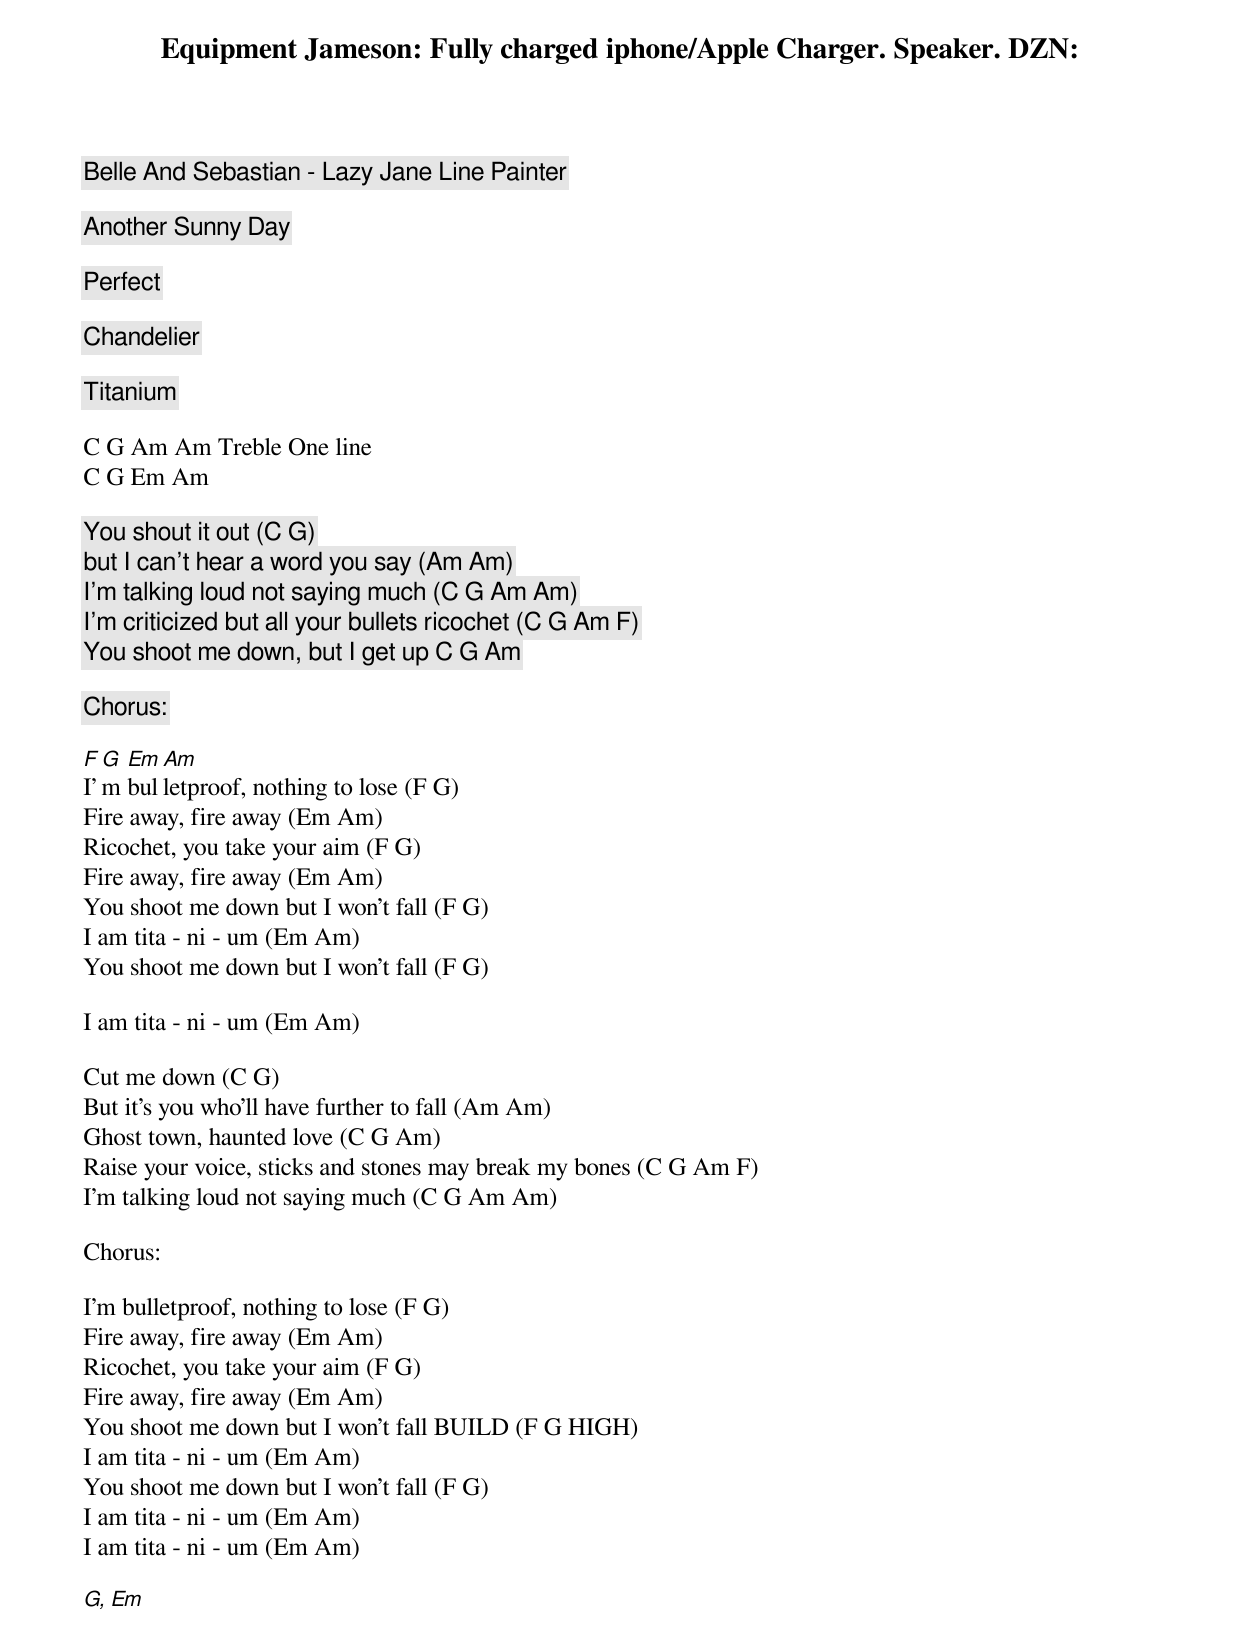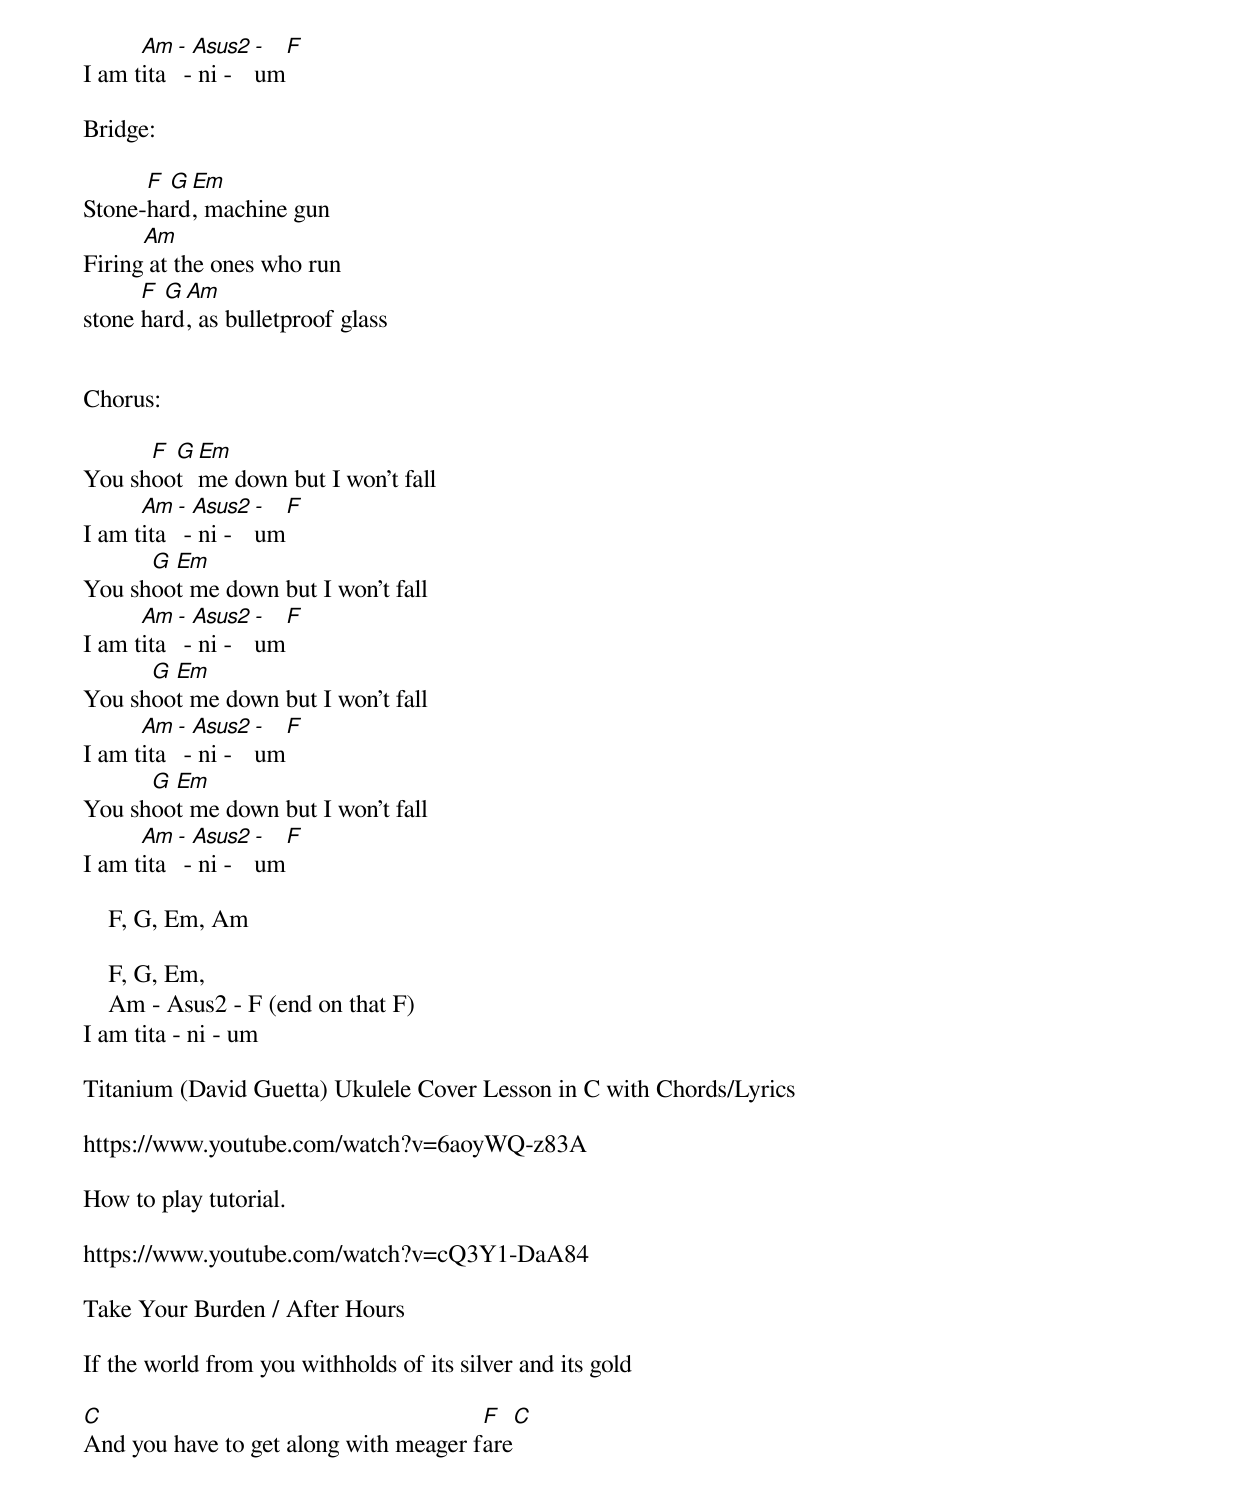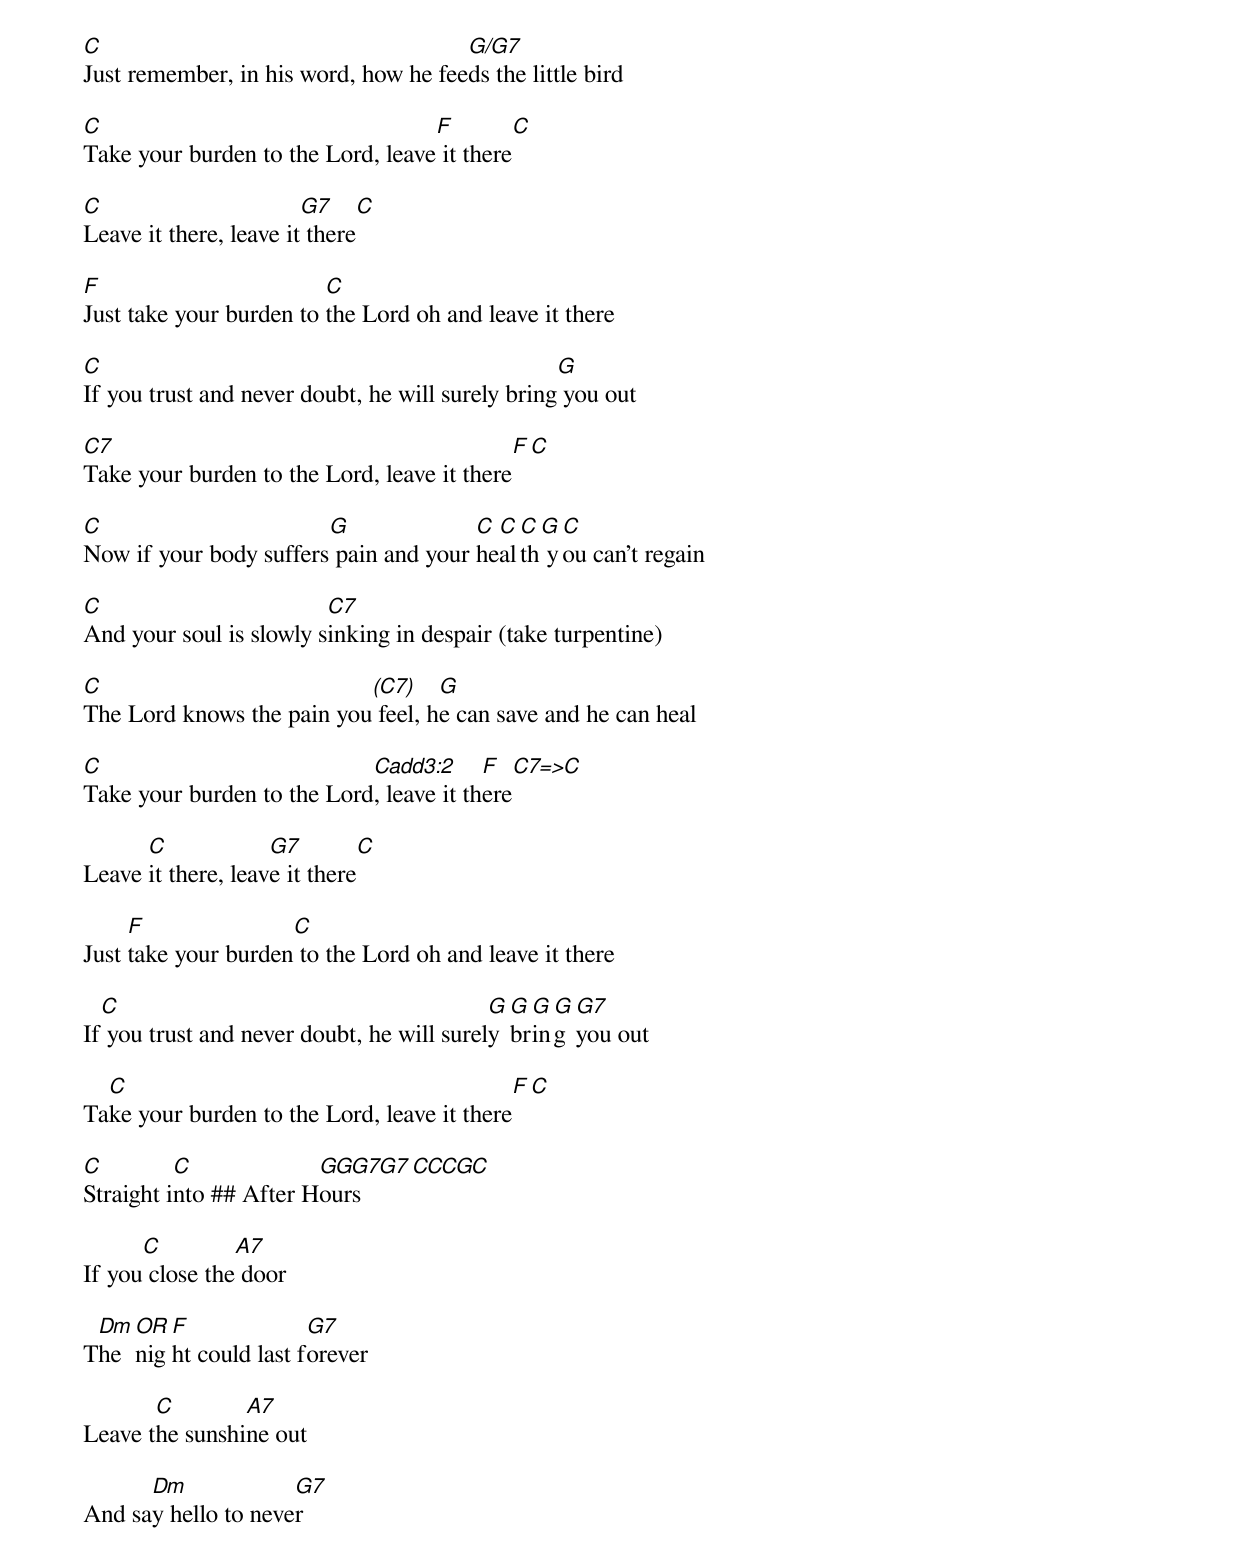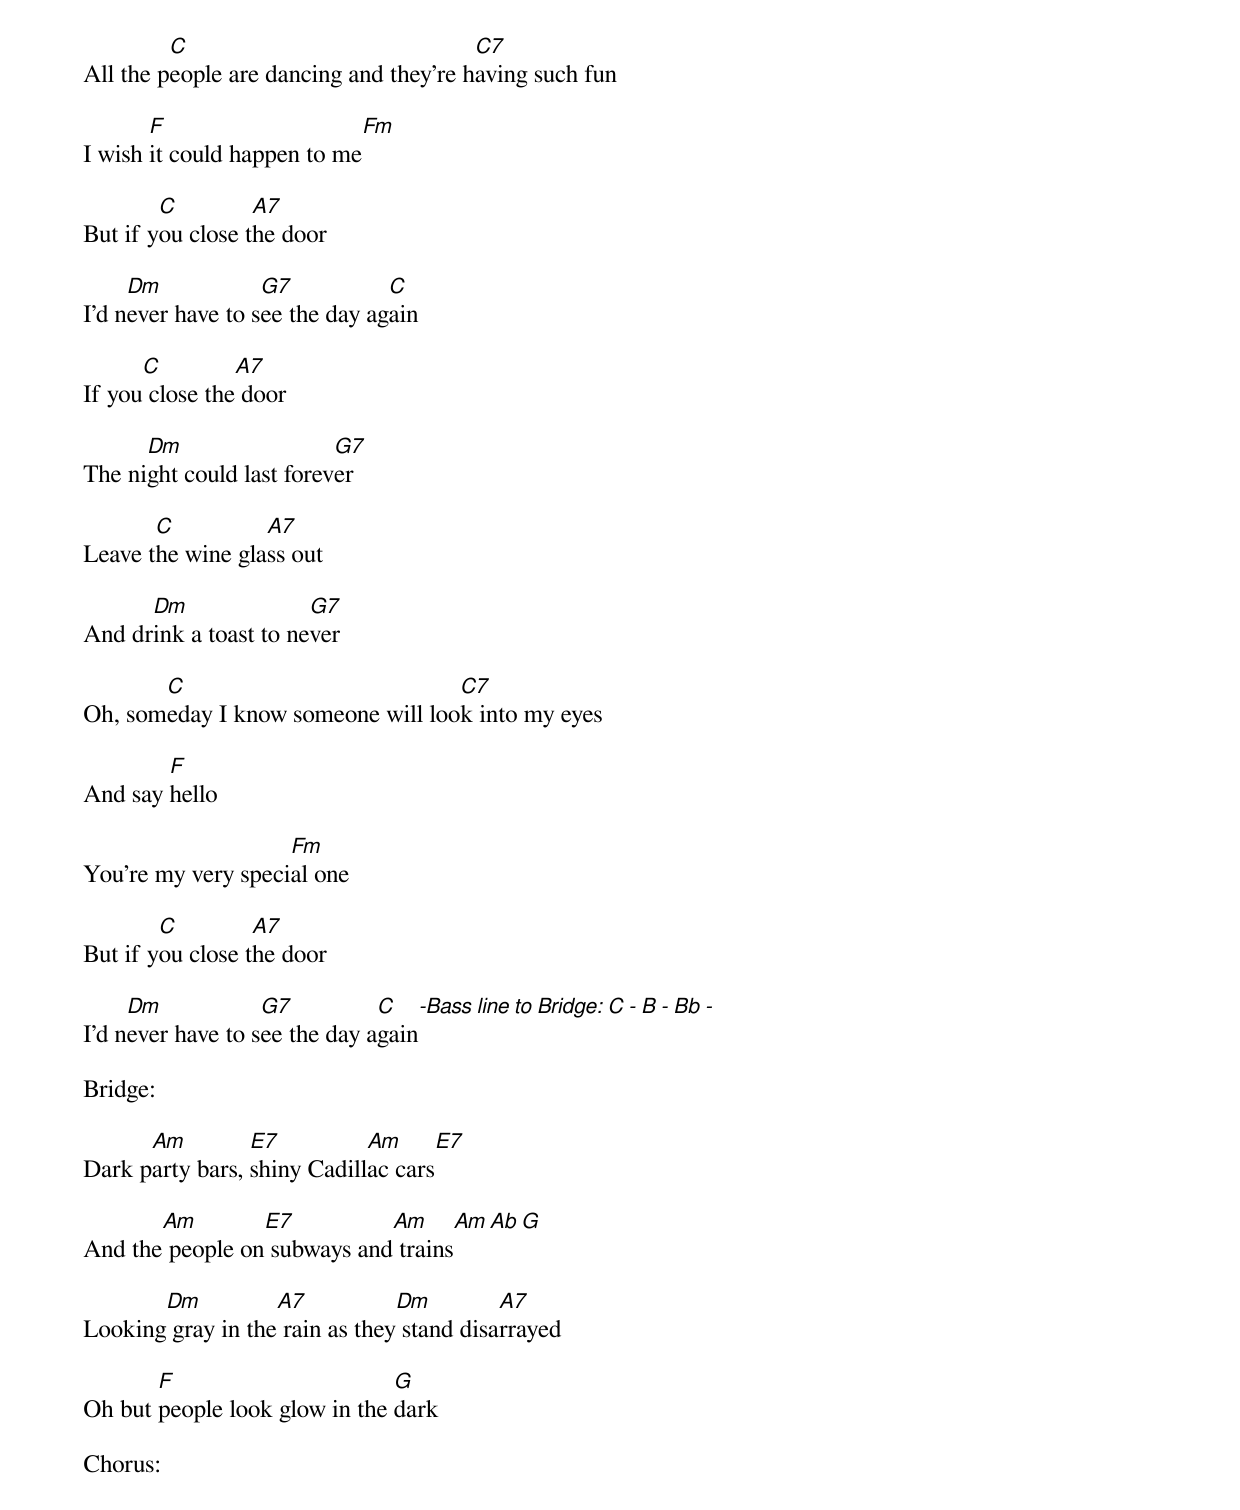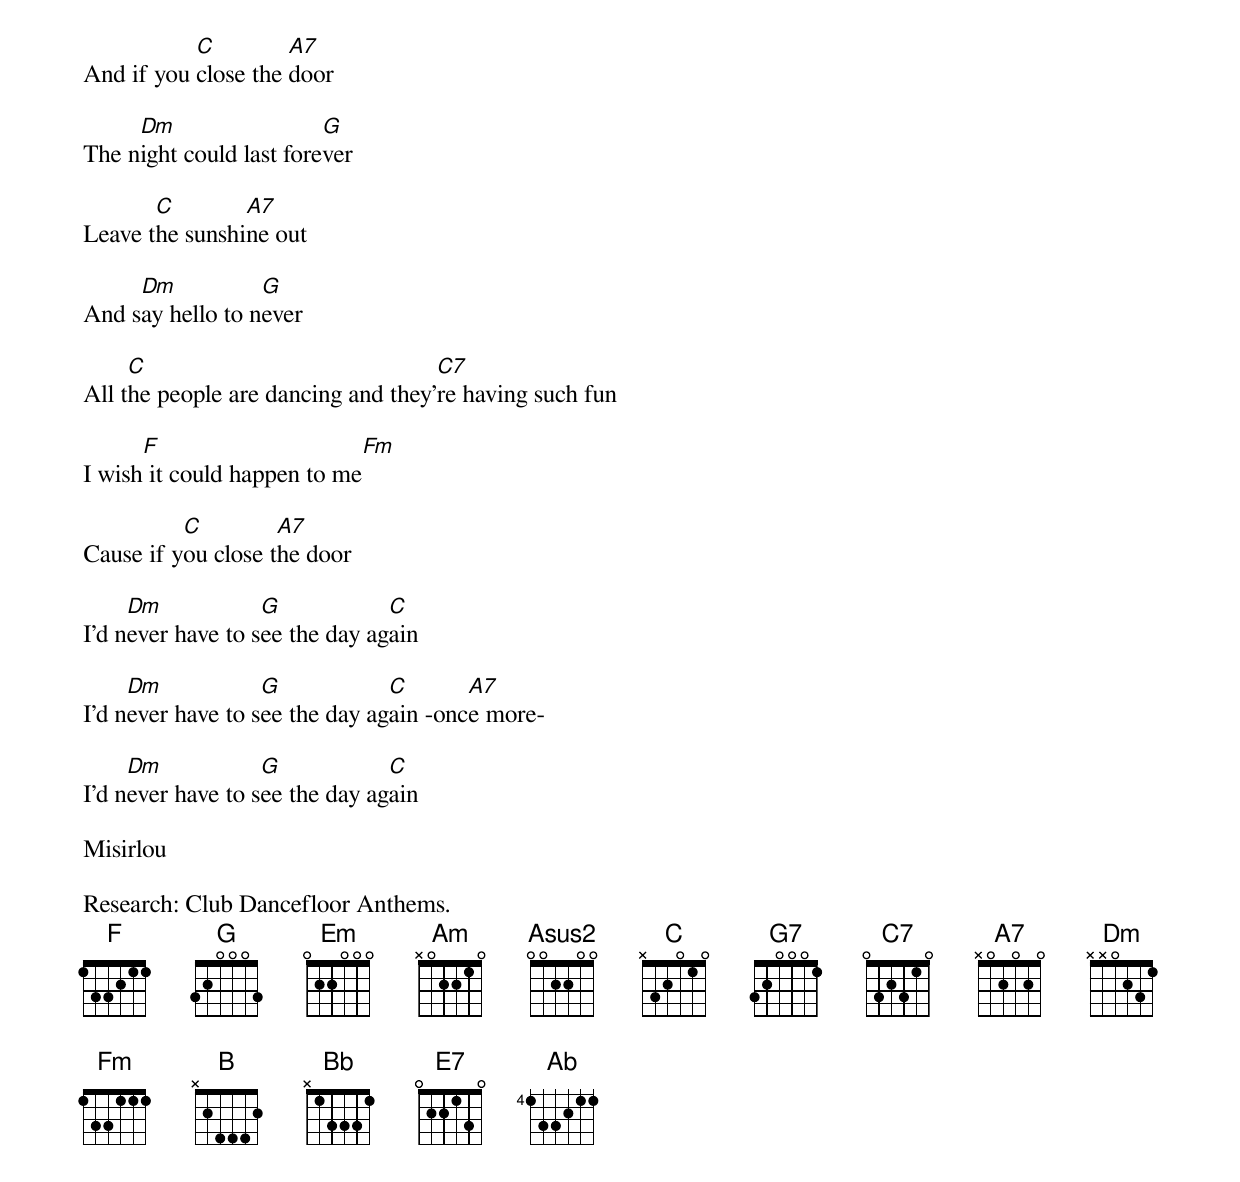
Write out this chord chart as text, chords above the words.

Equipment Jameson: Fully charged iphone/Apple Charger. Speaker. DZN:

Belle And Sebastian - Lazy Jane Line Painter

Another Sunny Day

Perfect

Chandelier

Titanium

C G Am Am Treble One line
C G Em Am

You shout it out (C G)
but I can't hear a word you say (Am Am)
I'm talking loud not saying much (C G Am Am)
I'm criticized but all your bullets ricochet (C G Am F)
You shoot me down, but I get up C G Am

Chorus:

F G Em Am
I'm bulletproof, nothing to lose (F G)
Fire away, fire away (Em Am)
Ricochet, you take your aim (F G)
Fire away, fire away (Em Am)
You shoot me down but I won't fall (F G)
I am tita - ni - um (Em Am)
You shoot me down but I won't fall (F G)

I am tita - ni - um (Em Am)

Cut me down (C G)
But it's you who'll have further to fall (Am Am)
Ghost town, haunted love (C G Am)
Raise your voice, sticks and stones may break my bones (C G Am F)
I'm talking loud not saying much (C G Am Am)

Chorus:

I'm bulletproof, nothing to lose (F G)
Fire away, fire away (Em Am)
Ricochet, you take your aim (F G)
Fire away, fire away (Em Am)
You shoot me down but I won't fall BUILD (F G HIGH)
I am tita - ni - um (Em Am)
You shoot me down but I won't fall (F G)
I am tita - ni - um (Em Am)
I am tita - ni - um (Em Am)

      G, Em
      Am - Asus2 - F
I am tita - ni - um

Bridge:

      F G Em
Stone-hard, machine gun
      Am
Firing at the ones who run
      F G Am
stone hard, as bulletproof glass


Chorus:

      F G Em
You shoot me down but I won't fall
      Am - Asus2 - F
I am tita - ni - um
      G Em
You shoot me down but I won't fall
      Am - Asus2 - F
I am tita - ni - um
      G Em
You shoot me down but I won't fall
      Am - Asus2 - F
I am tita - ni - um
      G Em
You shoot me down but I won't fall
      Am - Asus2 - F
I am tita - ni - um

    F, G, Em, Am

    F, G, Em,
    Am - Asus2 - F (end on that F)
I am tita - ni - um

Titanium (David Guetta) Ukulele Cover Lesson in C with Chords/Lyrics

https://www.youtube.com/watch?v=6aoyWQ-z83A

How to play tutorial.

https://www.youtube.com/watch?v=cQ3Y1-DaA84

Take Your Burden / After Hours

If the world from you withholds of its silver and its gold

C                                      F              C
And you have to get along with meager fare

C                                     G/G7
Just remember, in his word, how he feeds the little bird

C                                  F                C
Take your burden to the Lord, leave it there

C                       G7             C
Leave it there, leave it there

F                        C
Just take your burden to the Lord oh and leave it there

C                                                 G
If you trust and never doubt, he will surely bring you out

C7                                            F                C
Take your burden to the Lord, leave it there

C                       G              C C C G C
Now if your body suffers pain and your health you can't regain

C                        C7
And your soul is slowly sinking in despair (take turpentine)

C                          (C7)    G
The Lord knows the pain you feel, he can save and he can heal

C                           Cadd3:2      F               C7=>C
Take your burden to the Lord, leave it there

      C             G7              C
Leave it there, leave it there

     F               C
Just take your burden to the Lord oh and leave it there

  C                                        G G G G G7
If you trust and never doubt, he will surely bring you out

  C                                            F                C
Take your burden to the Lord, leave it there

C         C             GGG7G7         CCCGC
Straight into ## After Hours

      C         A7
If you close the door

 Dm OR F              G7
The night could last forever

       C        A7
Leave the sunshine out

      Dm             G7
And say hello to never

         C                              C7
All the people are dancing and they're having such fun

       F                       Fm
I wish it could happen to me

        C         A7
But if you close the door

     Dm            G7           C
I'd never have to see the day again

      C         A7
If you close the door

      Dm                  G7
The night could last forever

       C          A7
Leave the wine glass out

      Dm               G7
And drink a toast to never

       C                           C7
Oh, someday I know someone will look into my eyes

        F
And say hello

                    Fm
You're my very special one

        C         A7
But if you close the door

     Dm            G7          C       -Bass line to Bridge: C - B - Bb -
I'd never have to see the day again

Bridge:

      Am         E7          Am       E7
Dark party bars, shiny Cadillac cars

       Am        E7          Am        Am Ab G
And the people on subways and trains

       Dm          A7           Dm         A7
Looking gray in the rain as they stand disarrayed

       F                       G
Oh but people look glow in the dark

Chorus:

           C         A7
And if you close the door

     Dm                  G
The night could last forever

       C        A7
Leave the sunshine out

     Dm           G
And say hello to never

     C                              C7
All the people are dancing and they're having such fun

      F                       Fm
I wish it could happen to me

          C         A7
Cause if you close the door

     Dm            G            C
I'd never have to see the day again

     Dm            G            C       A7
I'd never have to see the day again -once more-

     Dm            G            C
I'd never have to see the day again

Misirlou

Research: Club Dancefloor Anthems.
